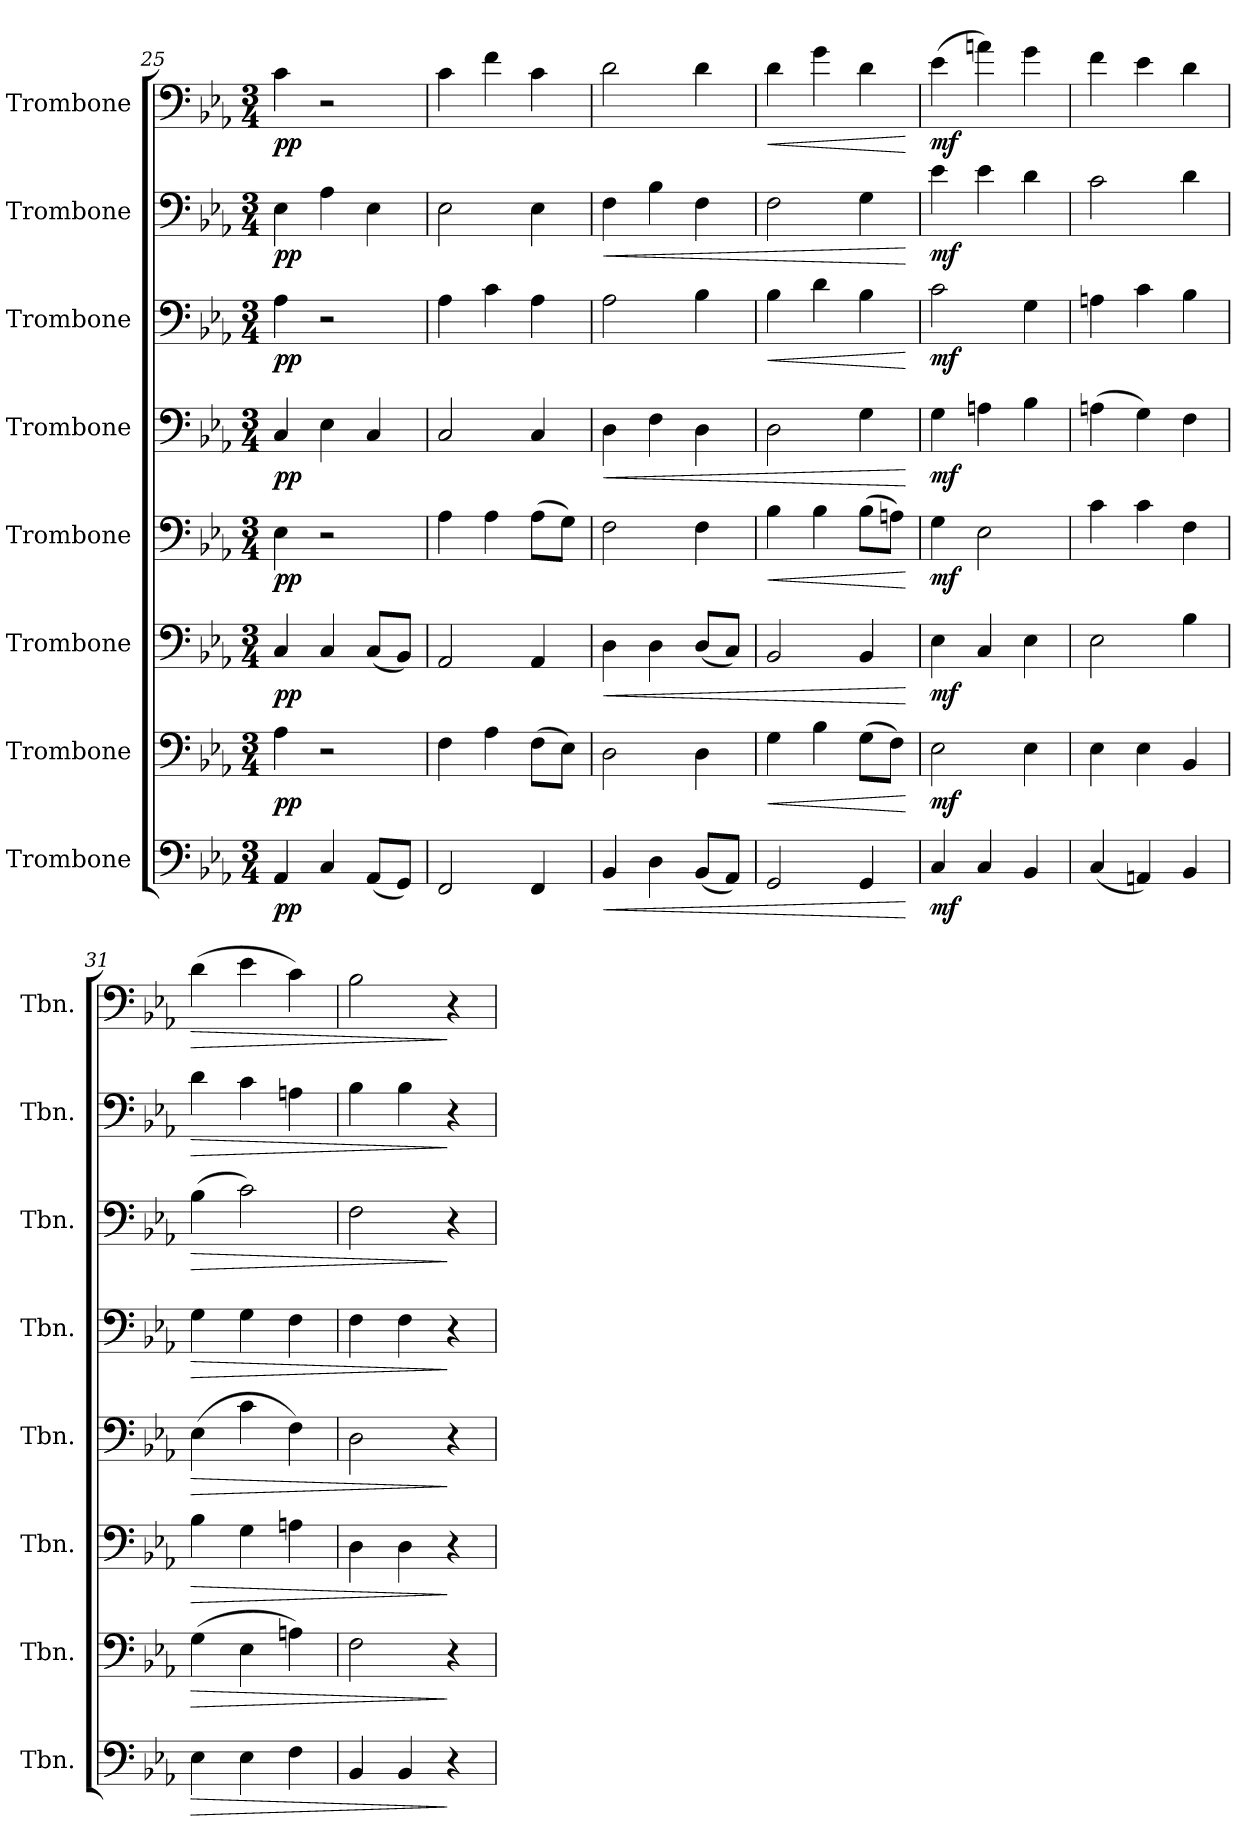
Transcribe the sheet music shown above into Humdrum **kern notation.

**kern	**dynam	**kern	**dynam	**kern	**dynam	**kern	**dynam	**kern	**dynam	**kern	**dynam	**kern	**dynam	**kern	**dynam
*part8	*part8	*part7	*part7	*part6	*part6	*part5	*part5	*part4	*part4	*part3	*part3	*part2	*part2	*part1	*part1
*staff8	*staff8	*staff7	*staff7	*staff6	*staff6	*staff5	*staff5	*staff4	*staff4	*staff3	*staff3	*staff2	*staff2	*staff1	*staff1
*I"Trombone	*	*I"Trombone	*	*I"Trombone	*	*I"Trombone	*	*I"Trombone	*	*I"Trombone	*	*I"Trombone	*	*I"Trombone	*
*I'Tbn.	*	*I'Tbn.	*	*I'Tbn.	*	*I'Tbn.	*	*I'Tbn.	*	*I'Tbn.	*	*I'Tbn.	*	*I'Tbn.	*
*clefF4	*	*clefF4	*	*clefF4	*	*clefF4	*	*clefF4	*	*clefF4	*	*clefF4	*	*clefF4	*
*k[b-e-a-]	*	*k[b-e-a-]	*	*k[b-e-a-]	*	*k[b-e-a-]	*	*k[b-e-a-]	*	*k[b-e-a-]	*	*k[b-e-a-]	*	*k[b-e-a-]	*
*M3/4	*	*M3/4	*	*M3/4	*	*M3/4	*	*M3/4	*	*M3/4	*	*M3/4	*	*M3/4	*
=25	=25	=25	=25	=25	=25	=25	=25	=25	=25	=25	=25	=25	=25	=25	=25
!	!LO:DY:b	!	!LO:DY:b	!	!LO:DY:b	!	!LO:DY:b	!	!LO:DY:b	!	!LO:DY:b	!	!LO:DY:b	!	!LO:DY:b
4AA-/	pp	4A-\	pp	4C/	pp	4E-\	pp	4C/	pp	4A-\	pp	4E-\	pp	4c\	pp
4C/	.	2r	.	4C/	.	2r	.	4E-\	.	2r	.	4A-\	.	2r	.
(8AA-/L	.	.	.	(8C/L	.	.	.	4C/	.	.	.	4E-\	.	.	.
8GG/J)	.	.	.	8BB-/J)	.	.	.	.	.	.	.	.	.	.	.
=26	=26	=26	=26	=26	=26	=26	=26	=26	=26	=26	=26	=26	=26	=26	=26
2FF/	.	4F\	.	2AA-/	.	4A-\	.	2C/	.	4A-\	.	2E-\	.	4c\	.
.	.	4A-\	.	.	.	4A-\	.	.	.	4c\	.	.	.	4f\	.
4FF/	.	(8F\L	.	4AA-/	.	(8A-\L	.	4C/	.	4A-\	.	4E-\	.	4c\	.
.	.	8E-\J)	.	.	.	8G\J)	.	.	.	.	.	.	.	.	.
!!LO:PB:g=z
=27	=27	=27	=27	=27	=27	=27	=27	=27	=27	=27	=27	=27	=27	=27	=27
!	!LO:HP:b	!	!	!	!LO:HP:b	!	!	!	!LO:HP:b	!	!	!	!LO:HP:b	!	!
4BB-/	<	2D\	.	4D\	<	2F\	.	4D\	<	2A-\	.	4F\	<	2d\	.
4D\	.	.	.	4D\	.	.	.	4F\	.	.	.	4B-\	.	.	.
(8BB-/L	.	4D\	.	(8D/L	.	4F\	.	4D\	.	4B-\	.	4F\	.	4d\	.
8AA-/J)	.	.	.	8C/J)	.	.	.	.	.	.	.	.	.	.	.
=28	=28	=28	=28	=28	=28	=28	=28	=28	=28	=28	=28	=28	=28	=28	=28
!	!	!	!LO:HP:b	!	!	!	!LO:HP:b	!	!	!	!LO:HP:b	!	!	!	!LO:HP:b
2GG/	.	4G\	<	2BB-/	.	4B-\	<	2D\	.	4B-\	<	2F\	.	4d\	<
.	.	4B-\	.	.	.	4B-\	.	.	.	4d\	.	.	.	4g\	.
4GG/	.	(8G\L	.	4BB-/	.	(8B-\L	.	4G\	.	4B-\	.	4G\	.	4d\	.
.	.	8F\J)	.	.	.	8An\J)	.	.	.	.	.	.	.	.	.
.	[	.	[	.	[	.	[	.	[	.	[	.	[	.	[
=29	=29	=29	=29	=29	=29	=29	=29	=29	=29	=29	=29	=29	=29	=29	=29
!	!LO:DY:b	!	!LO:DY:b	!	!LO:DY:b	!	!LO:DY:b	!	!LO:DY:b	!	!LO:DY:b	!	!LO:DY:b	!	!LO:DY:b
4C/	mf	2E-\	mf	4E-\	mf	4G\	mf	4G\	mf	2c\	mf	4e-\	mf	(4e-\	mf
4C/	.	.	.	4C/	.	2E-\	.	4An\	.	.	.	4e-\	.	4an\)	.
4BB-/	.	4E-\	.	4E-\	.	.	.	4B-\	.	4G\	.	4d\	.	4g\	.
=30	=30	=30	=30	=30	=30	=30	=30	=30	=30	=30	=30	=30	=30	=30	=30
(4C/	.	4E-\	.	2E-\	.	4c\	.	(4An\	.	4An\	.	2c\	.	4f\	.
4AAn/)	.	4E-\	.	.	.	4c\	.	4G\)	.	4c\	.	.	.	4e-\	.
4BB-/	.	4BB-/	.	4B-\	.	4F\	.	4F\	.	4B-\	.	4d\	.	4d\	.
=31	=31	=31	=31	=31	=31	=31	=31	=31	=31	=31	=31	=31	=31	=31	=31
!	!LO:HP:b	!	!LO:HP:b	!	!LO:HP:b	!	!LO:HP:b	!	!LO:HP:b	!	!LO:HP:b	!	!LO:HP:b	!	!LO:HP:b
4E-\	>	(4G\	>	4B-\	>	(4E-\	>	4G\	>	(4B-\	>	4d\	>	(4d\	>
4E-\	.	4E-\	.	4G\	.	4c\	.	4G\	.	2c\)	.	4c\	.	4e-\	.
4F\	.	4An\)	.	4An\	.	4F\)	.	4F\	.	.	.	4An\	.	4c\)	.
=32	=32	=32	=32	=32	=32	=32	=32	=32	=32	=32	=32	=32	=32	=32	=32
4BB-/	.	2F\	.	4D\	.	2D\	.	4F\	.	2F\	.	4B-\	.	2B-\	.
4BB-/	.	.	.	4D\	.	.	.	4F\	.	.	.	4B-\	.	.	.
4r	]	4r	]	4r	]	4r	]	4r	]	4r	]	4r	]	4r	]
=	=	=	=	=	=	=	=	=	=	=	=	=	=	=	=
*-	*-	*-	*-	*-	*-	*-	*-	*-	*-	*-	*-	*-	*-	*-	*-
